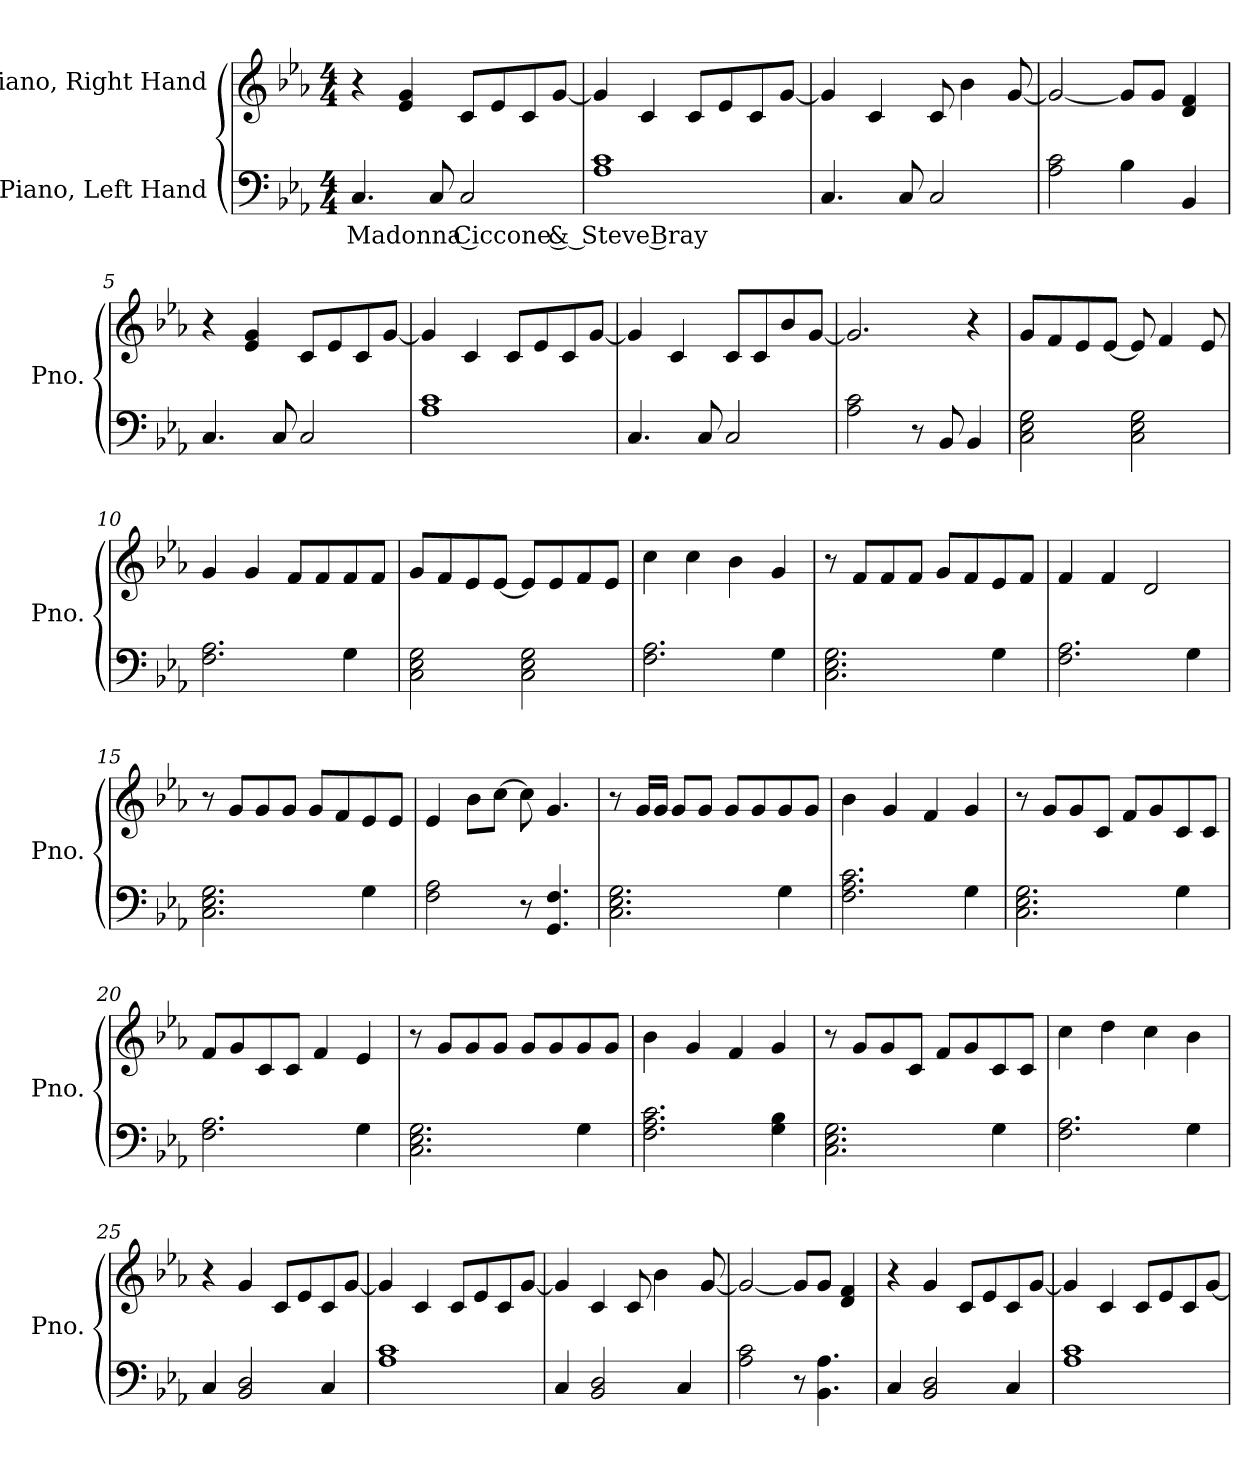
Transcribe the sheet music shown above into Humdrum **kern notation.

**kern	**text	**kern
*part2	*part2	*part1
*staff2	*staff2	*staff1
*I"Piano, Left Hand	*	*I"Piano, Right Hand
*I'Pno.	*	*I'Pno.
*clefF4	*	*clefG2
*k[b-e-a-]	*	*k[b-e-a-]
*M4/4	*	*M4/4
*MM100	*	*MM100
=1	=1	=1
!	!LO:LY:b	!
4.C/	Madonna Ciccone & Steve Bray	4r
.	.	4e-/ 4g/
8C/	.	.
2C/	.	8c/L
.	.	8e-/
.	.	8c/
.	.	[8g/J
=2	=2	=2
1A- 1c	.	4g/]
.	.	4c/
.	.	8c/L
.	.	8e-/
.	.	8c/
.	.	[8g/J
!!LO:LB:g=z
=3	=3	=3
4.C/	.	4g/]
.	.	4c/
8C/	.	.
2C/	.	8c/
.	.	4b-\
.	.	[8g/
=4	=4	=4
2A-\ 2c\	.	2g/_
4B-\	.	8g/L]
.	.	8g/J
4BB-/	.	4d/ 4f/
=5	=5	=5
4.C/	.	4r
.	.	4e-/ 4g/
8C/	.	.
2C/	.	8c/L
.	.	8e-/
.	.	8c/
.	.	[8g/J
=6	=6	=6
1A- 1c	.	4g/]
.	.	4c/
.	.	8c/L
.	.	8e-/
.	.	8c/
.	.	[8g/J
=7	=7	=7
4.C/	.	4g/]
.	.	4c/
8C/	.	.
2C/	.	8c/L
.	.	8c/
.	.	8b-/
.	.	[8g/J
=8	=8	=8
2A-\ 2c\	.	2.g/]
8r	.	.
8BB-/	.	.
4BB-/	.	4r
!!LO:LB:g=z
=9	=9	=9
2C\ 2E-\ 2G\	.	8g/L
.	.	8f/
.	.	8e-/
.	.	[8e-/J
2C\ 2E-\ 2G\	.	8e-/]
.	.	4f/
.	.	8e-/
=10	=10	=10
2.F\ 2.A-\	.	4g/
.	.	4g/
.	.	8f/L
.	.	8f/
4G\	.	8f/
.	.	8f/J
=11	=11	=11
2C\ 2E-\ 2G\	.	8g/L
.	.	8f/
.	.	8e-/
.	.	[8e-/J
2C\ 2E-\ 2G\	.	8e-/L]
.	.	8e-/
.	.	8f/
.	.	8e-/J
=12	=12	=12
2.F\ 2.A-\	.	4cc\
.	.	4cc\
.	.	4b-\
4G\	.	4g/
=13	=13	=13
2.C\ 2.E-\ 2.G\	.	8r
.	.	8f/L
.	.	8f/
.	.	8f/J
.	.	8g/L
.	.	8f/
4G\	.	8e-/
.	.	8f/J
=14	=14	=14
2.F\ 2.A-\	.	4f/
.	.	4f/
.	.	2d/
4G\	.	.
!!LO:LB:g=z
=15	=15	=15
2.C\ 2.E-\ 2.G\	.	8r
.	.	8g/L
.	.	8g/
.	.	8g/J
.	.	8g/L
.	.	8f/
4G\	.	8e-/
.	.	8e-/J
=16	=16	=16
2F\ 2A-\	.	4e-/
.	.	8b-\L
.	.	[8cc\J
8r	.	8cc\]
4.GG/ 4.F/	.	4.g/
=17	=17	=17
2.C\ 2.E-\ 2.G\	.	8r
.	.	16g/LL
.	.	16g/JJ
.	.	8g/L
.	.	8g/J
.	.	8g/L
.	.	8g/
4G\	.	8g/
.	.	8g/J
=18	=18	=18
2.F\ 2.A-\ 2.c\	.	4b-\
.	.	4g/
.	.	4f/
4G\	.	4g/
=19	=19	=19
2.C\ 2.E-\ 2.G\	.	8r
.	.	8g/L
.	.	8g/
.	.	8c/J
.	.	8f/L
.	.	8g/
4G\	.	8c/
.	.	8c/J
!!LO:LB:g=z
=20	=20	=20
2.F\ 2.A-\	.	8f/L
.	.	8g/
.	.	8c/
.	.	8c/J
.	.	4f/
4G\	.	4e-/
=21	=21	=21
2.C\ 2.E-\ 2.G\	.	8r
.	.	8g/L
.	.	8g/
.	.	8g/J
.	.	8g/L
.	.	8g/
4G\	.	8g/
.	.	8g/J
=22	=22	=22
2.F\ 2.A-\ 2.c\	.	4b-\
.	.	4g/
.	.	4f/
4G\ 4B-\	.	4g/
=23	=23	=23
2.C\ 2.E-\ 2.G\	.	8r
.	.	8g/L
.	.	8g/
.	.	8c/J
.	.	8f/L
.	.	8g/
4G\	.	8c/
.	.	8c/J
=24	=24	=24
2.F\ 2.A-\	.	4cc\
.	.	4dd\
.	.	4cc\
4G\	.	4b-\
=25	=25	=25
4C/	.	4r
2BB-/ 2D/	.	4g/
.	.	8c/L
.	.	8e-/
4C/	.	8c/
.	.	[8g/J
!!LO:LB:g=z
=26	=26	=26
1A- 1c	.	4g/]
.	.	4c/
.	.	8c/L
.	.	8e-/
.	.	8c/
.	.	[8g/J
=27	=27	=27
4C/	.	4g/]
2BB-/ 2D/	.	4c/
.	.	8c/
.	.	4b-\
4C/	.	.
.	.	[8g/
=28	=28	=28
2A-\ 2c\	.	2g/_
8r	.	8g/L]
4.BB-\ 4.A-\	.	8g/J
.	.	4d/ 4f/
=29	=29	=29
4C/	.	4r
2BB-/ 2D/	.	4g/
.	.	8c/L
.	.	8e-/
4C/	.	8c/
.	.	[8g/J
=30	=30	=30
1A- 1c	.	4g/]
.	.	4c/
.	.	8c/L
.	.	8e-/
.	.	8c/
.	.	[8g/J
=	=	=
*-	*-	*-
